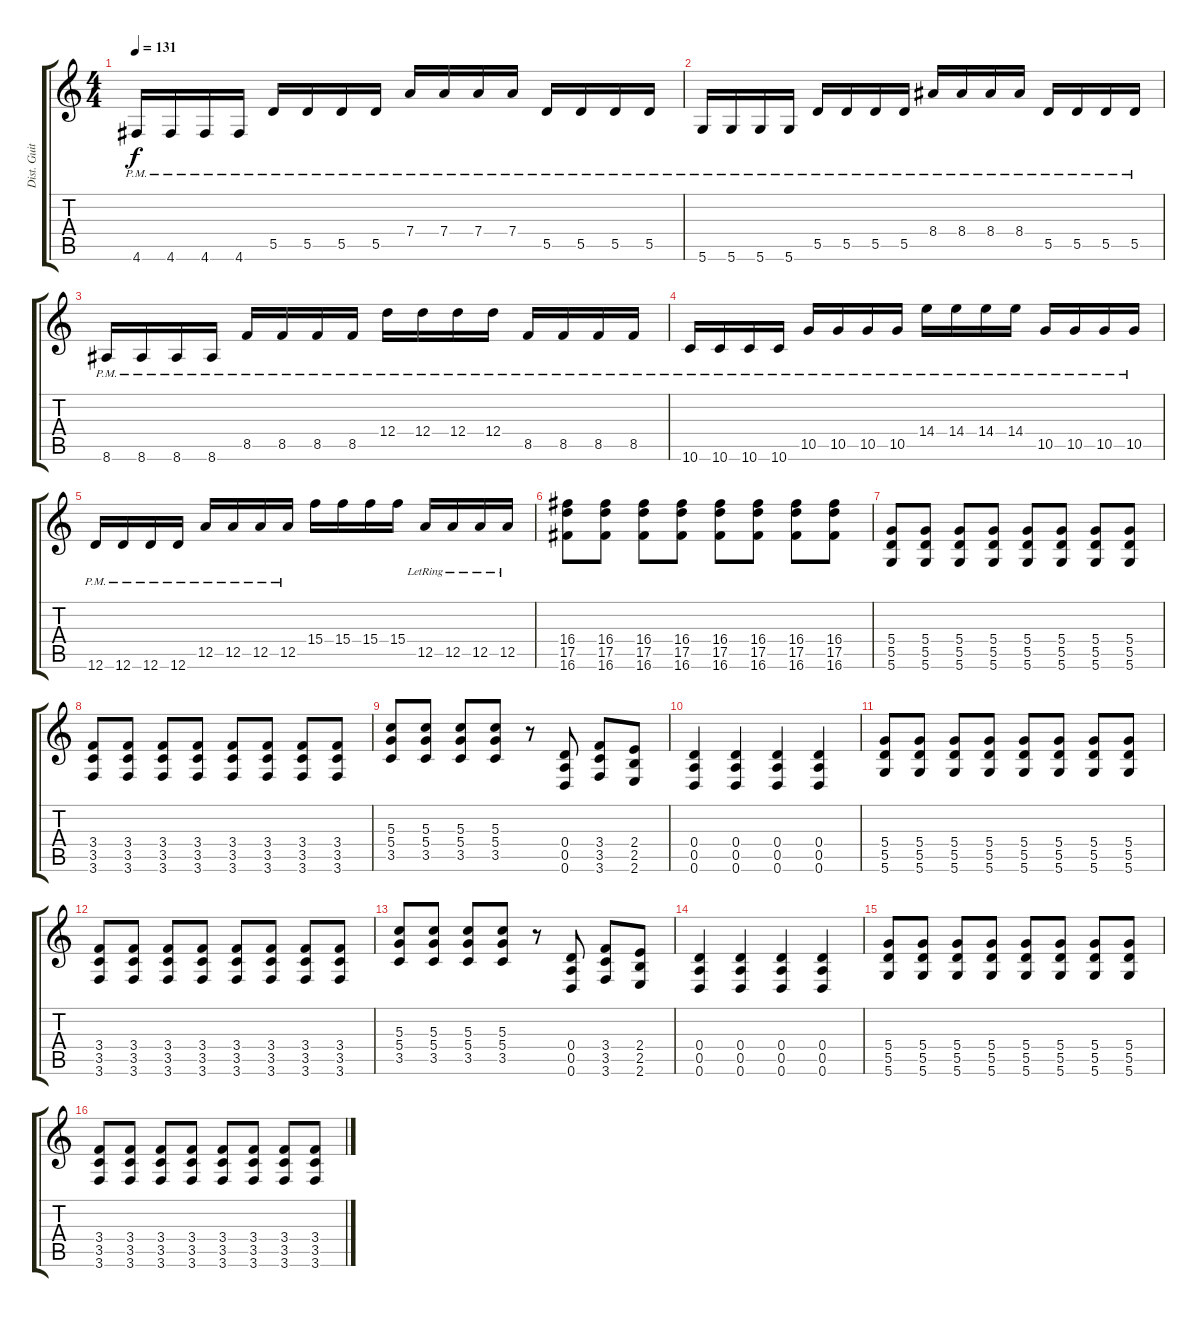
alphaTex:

\track ("Dist. Guitar 2" "Dist. Guit") {instrument distortionguitar}
\staff {score tabs}
\tuning (E4 B3 G3 D3 A2 D2) {hide}
\ts (4 4)
\tempo 131
\clef g2
\ks c
4.6{pm}.16{dy f} 4.6{pm}.16 4.6{pm}.16 4.6{pm}.16 5.5{pm}.16 5.5{pm}.16 5.5{pm}.16 5.5{pm}.16 7.4{pm}.16 7.4{pm}.16 7.4{pm}.16 7.4{pm}.16 5.5{pm}.16 5.5{pm}.16 5.5{pm}.16 5.5{pm}.16 |
5.6{pm}.16 5.6{pm}.16 5.6{pm}.16 5.6{pm}.16 5.5{pm}.16 5.5{pm}.16 5.5{pm}.16 5.5{pm}.16 8.4{pm}.16 8.4{pm}.16 8.4{pm}.16 8.4{pm}.16 5.5{pm}.16 5.5{pm}.16 5.5{pm}.16 5.5{pm}.16 |
8.6{pm}.16 8.6{pm}.16 8.6{pm}.16 8.6{pm}.16 8.5{pm}.16 8.5{pm}.16 8.5{pm}.16 8.5{pm}.16 12.4{pm}.16 12.4{pm}.16 12.4{pm}.16 12.4{pm}.16 8.5{pm}.16 8.5{pm}.16 8.5{pm}.16 8.5{pm}.16 |
10.6{pm}.16 10.6{pm}.16 10.6{pm}.16 10.6{pm}.16 10.5{pm}.16 10.5{pm}.16 10.5{pm}.16 10.5{pm}.16 14.4{pm}.16 14.4{pm}.16 14.4{pm}.16 14.4{pm}.16 10.5{pm}.16 10.5{pm}.16 10.5{pm}.16 10.5{pm}.16 |
12.6{pm}.16 12.6{pm}.16 12.6{pm}.16 12.6{pm}.16 12.5{pm}.16 12.5{pm}.16 12.5{pm}.16 12.5{pm}.16 15.4.16 15.4.16 15.4.16 15.4.16 12.5{lr}.16 12.5{lr}.16 12.5{lr}.16 12.5{lr}.16 |
(16.4 17.5 16.6).8 (16.4 17.5 16.6).8 (16.4 17.5 16.6).8 (16.4 17.5 16.6).8 (16.4 17.5 16.6).8 (16.4 17.5 16.6).8 (16.4 17.5 16.6).8 (16.4 17.5 16.6).8 |
(5.4 5.5 5.6).8 (5.4 5.5 5.6).8 (5.4 5.5 5.6).8 (5.4 5.5 5.6).8 (5.4 5.5 5.6).8 (5.4 5.5 5.6).8 (5.4 5.5 5.6).8 (5.4 5.5 5.6).8 |
(3.4 3.5 3.6).8 (3.4 3.5 3.6).8 (3.4 3.5 3.6).8 (3.4 3.5 3.6).8 (3.4 3.5 3.6).8 (3.4 3.5 3.6).8 (3.4 3.5 3.6).8 (3.4 3.5 3.6).8 |
(5.3 5.4 3.5).8 (5.3 5.4 3.5).8 (5.3 5.4 3.5).8 (5.3 5.4 3.5).8 r.8 (0.4 0.5 0.6).8 (3.4 3.5 3.6).8 (2.4 2.5 2.6).8 |
(0.4 0.5 0.6).4 (0.4 0.5 0.6).4 (0.4 0.5 0.6).4 (0.4 0.5 0.6).4 |
(5.4 5.5 5.6).8 (5.4 5.5 5.6).8 (5.4 5.5 5.6).8 (5.4 5.5 5.6).8 (5.4 5.5 5.6).8 (5.4 5.5 5.6).8 (5.4 5.5 5.6).8 (5.4 5.5 5.6).8 |
(3.4 3.5 3.6).8 (3.4 3.5 3.6).8 (3.4 3.5 3.6).8 (3.4 3.5 3.6).8 (3.4 3.5 3.6).8 (3.4 3.5 3.6).8 (3.4 3.5 3.6).8 (3.4 3.5 3.6).8 |
(5.3 5.4 3.5).8 (5.3 5.4 3.5).8 (5.3 5.4 3.5).8 (5.3 5.4 3.5).8 r.8 (0.4 0.5 0.6).8 (3.4 3.5 3.6).8 (2.4 2.5 2.6).8 |
(0.4 0.5 0.6).4 (0.4 0.5 0.6).4 (0.4 0.5 0.6).4 (0.4 0.5 0.6).4 |
(5.4 5.5 5.6).8 (5.4 5.5 5.6).8 (5.4 5.5 5.6).8 (5.4 5.5 5.6).8 (5.4 5.5 5.6).8 (5.4 5.5 5.6).8 (5.4 5.5 5.6).8 (5.4 5.5 5.6).8 |
(3.4 3.5 3.6).8 (3.4 3.5 3.6).8 (3.4 3.5 3.6).8 (3.4 3.5 3.6).8 (3.4 3.5 3.6).8 (3.4 3.5 3.6).8 (3.4 3.5 3.6).8 (3.4 3.5 3.6).8
